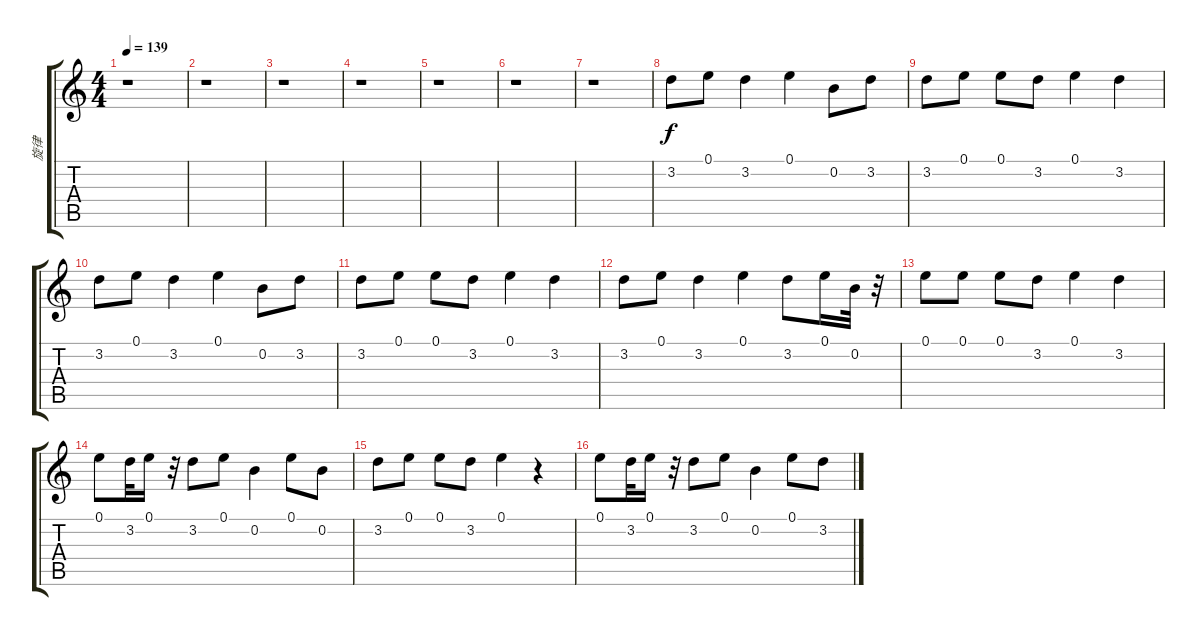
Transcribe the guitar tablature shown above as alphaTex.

\track ("旋律" "旋律") {instrument overdrivenguitar}
\staff {score tabs}
\tuning (E4 B3 G3 D3 A2 E2) {hide}
\ts (4 4)
\tempo 139
\clef g2
\ks c
r.1{dy f} |
r.1 |
r.1 |
r.1 |
r.1 |
r.1 |
r.1 |
3.2.8 0.1.8 3.2.4 0.1.4 0.2.8 3.2.8 |
3.2.8 0.1.8 0.1.8 3.2.8 0.1.4 3.2.4 |
3.2.8 0.1.8 3.2.4 0.1.4 0.2.8 3.2.8 |
3.2.8 0.1.8 0.1.8 3.2.8 0.1.4 3.2.4 |
3.2.8 0.1.8 3.2.4 0.1.4 3.2.8 0.1.16 0.2.32 r.32 |
0.1.8 0.1.8 0.1.8 3.2.8 0.1.4 3.2.4 |
0.1.8 3.2.32 0.1.16 r.32 3.2.8 0.1.8 0.2.4 0.1.8 0.2.8 |
3.2.8 0.1.8 0.1.8 3.2.8 0.1.4 r.4 |
0.1.8 3.2.32 0.1.16 r.32 3.2.8 0.1.8 0.2.4 0.1.8 3.2.8
